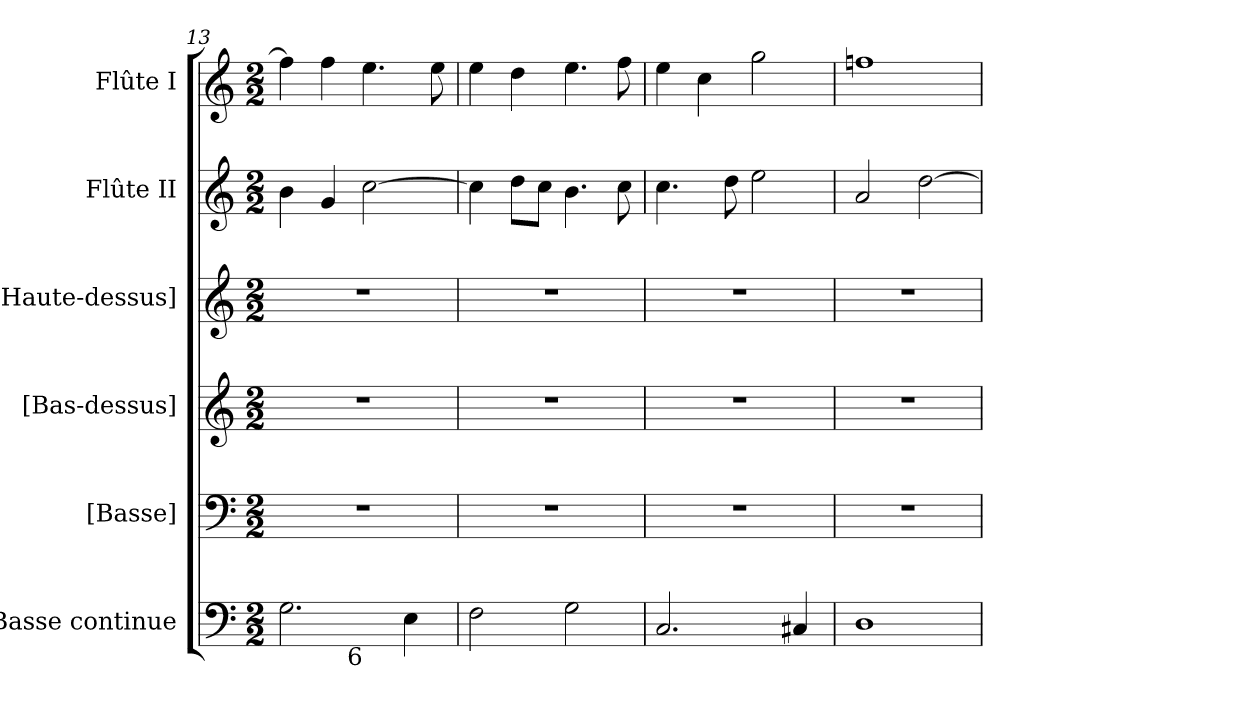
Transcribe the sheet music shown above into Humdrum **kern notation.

**kern	**kern	**kern	**kern	**kern	**kern
*part6	*part5	*part4	*part3	*part2	*part1
*staff6	*staff5	*staff4	*staff3	*staff2	*staff1
*I"Basse continue	*I"[Basse]	*I"[Bas-dessus]	*I"[Haute-dessus]	*I"Flûte II	*I"Flûte I
*I'B.c.	*I'B.	*	*	*I'Fl. II	*I'Fl. I
*clefF4	*clefF4	*clefG2	*clefG2	*clefG2	*clefG2
*k[]	*k[]	*k[]	*k[]	*k[]	*k[]
*a:	*a:	*a:	*a:	*a:	*a:
*M2/2	*M2/2	*M2/2	*M2/2	*M2/2	*M2/2
=13	=13	=13	=13	=13	=13
!LO:TX:b:rj:t=7	!	!	!	!	!
*^	*	*	*	*	*
2.Gi\	2ryy	1r	1r	1r	4bi\	4ffi\]
.	.	.	.	.	4gi/	4ffi\
!	!LO:TX:b:rj:t=6	!	!	!	!	!
.	2ryy	.	.	.	[2cci\	4.eei\
4Ei\	.	.	.	.	.	.
.	.	.	.	.	.	8eei\
*v	*v	*	*	*	*	*
!!LO:LB:g=z
=14	=14	=14	=14	=14	=14
2Fi\	1r	1r	1r	4cci\]	4eei\
.	.	.	.	8ddi\L	4ddi\
.	.	.	.	8cci\J	.
2Gi\	.	.	.	4.bi\	4.eei\
.	.	.	.	8cci\	8ffi\
=15	=15	=15	=15	=15	=15
2.Ci/	1r	1r	1r	4.cci\	4eei\
.	.	.	.	.	4cci\
.	.	.	.	8ddi\	.
.	.	.	.	2eei\	2ggi\
4C#Xi/	.	.	.	.	.
=16	=16	=16	=16	=16	=16
1Di	1r	1r	1r	2ai/	1ffni
.	.	.	.	[2ddi\	.
=	=	=	=	=	=
*-	*-	*-	*-	*-	*-
